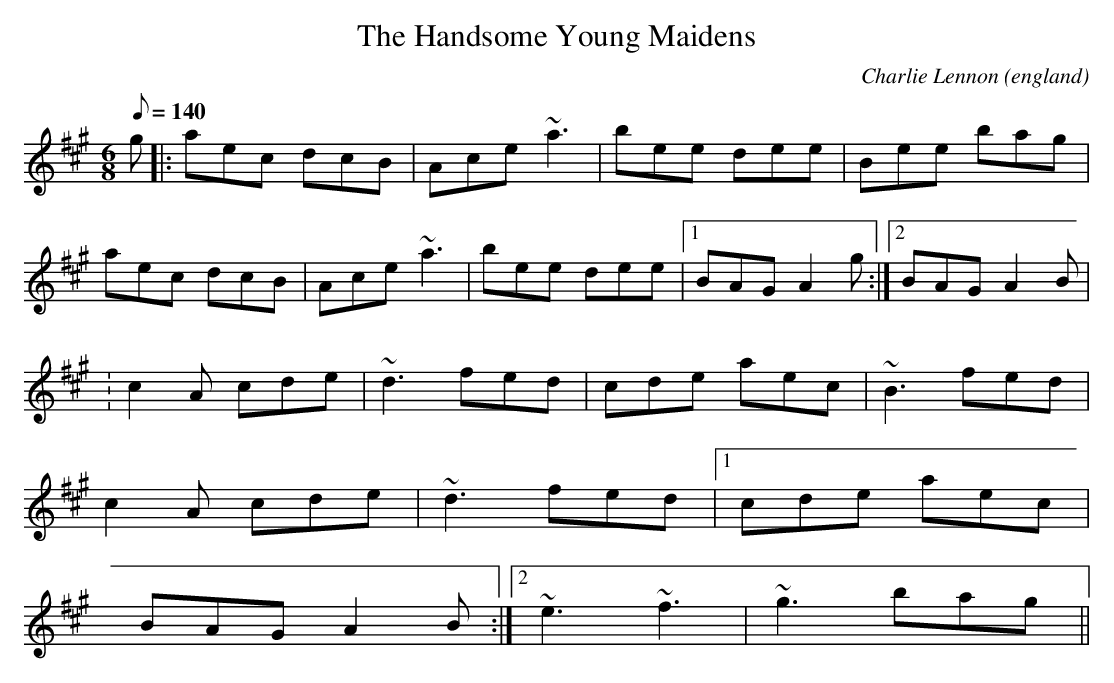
X:1
T:Handsome Young Maidens, The
O:england
M:6/8
L:1/8
Q:140
C:Charlie Lennon
K:AMaj
g|:aec dcB|Ace ~a3|bee dee|Bee bag|
aec dcB|Ace ~a3|bee dee|1BAG A2g:|2BAG A2B|
:c2 A cde|~d3 fed|cde aec|~B3 fed|
c2 A cde|~d3 fed|1cde aec|
BAG A2B:|2~e3 ~f3|~g3 bag||
